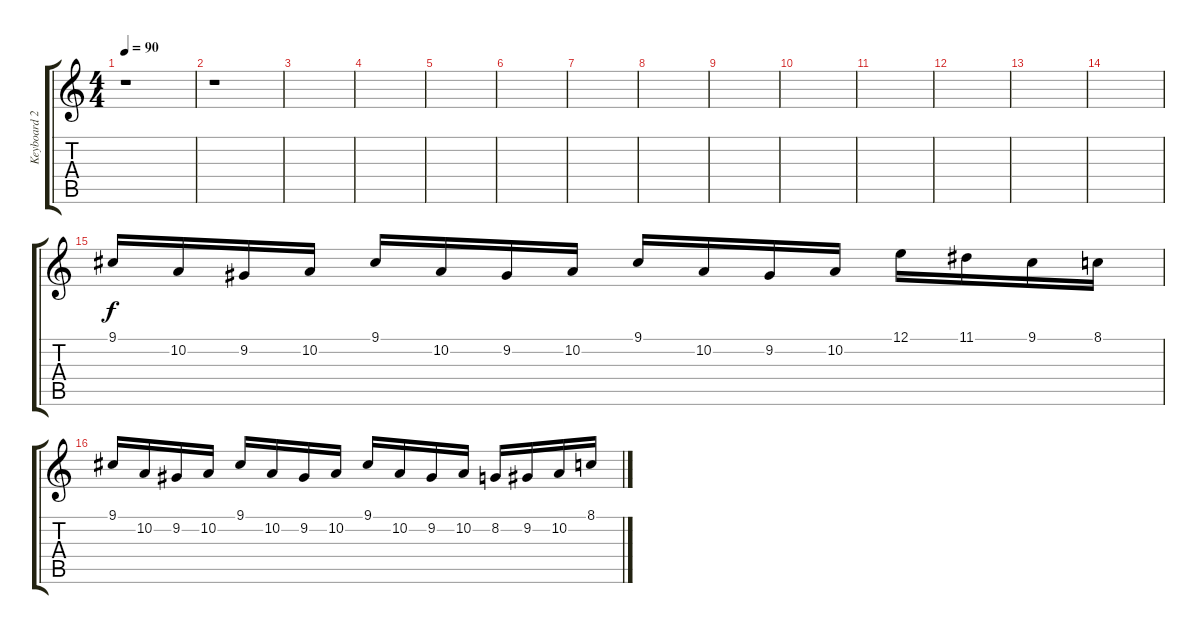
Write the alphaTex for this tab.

\track ("Keyboard 2." "Keyboard 2") {instrument agogo}
\staff {score tabs}
\tuning (E4 B3 G3 D3 A2 E2) {hide}
\ts (4 4)
\tempo 90
\clef g2
\ks c
r.1{dy f} |
r.1 |
|
|
|
|
|
|
|
|
|
|
|
|
9.1.16 10.2.16 9.2.16 10.2.16 9.1.16 10.2.16 9.2.16 10.2.16 9.1.16 10.2.16 9.2.16 10.2.16 12.1.16 11.1.16 9.1.16 8.1.16 |
9.1.16 10.2.16 9.2.16 10.2.16 9.1.16 10.2.16 9.2.16 10.2.16 9.1.16 10.2.16 9.2.16 10.2.16 8.2.16 9.2.16 10.2.16 8.1.16
